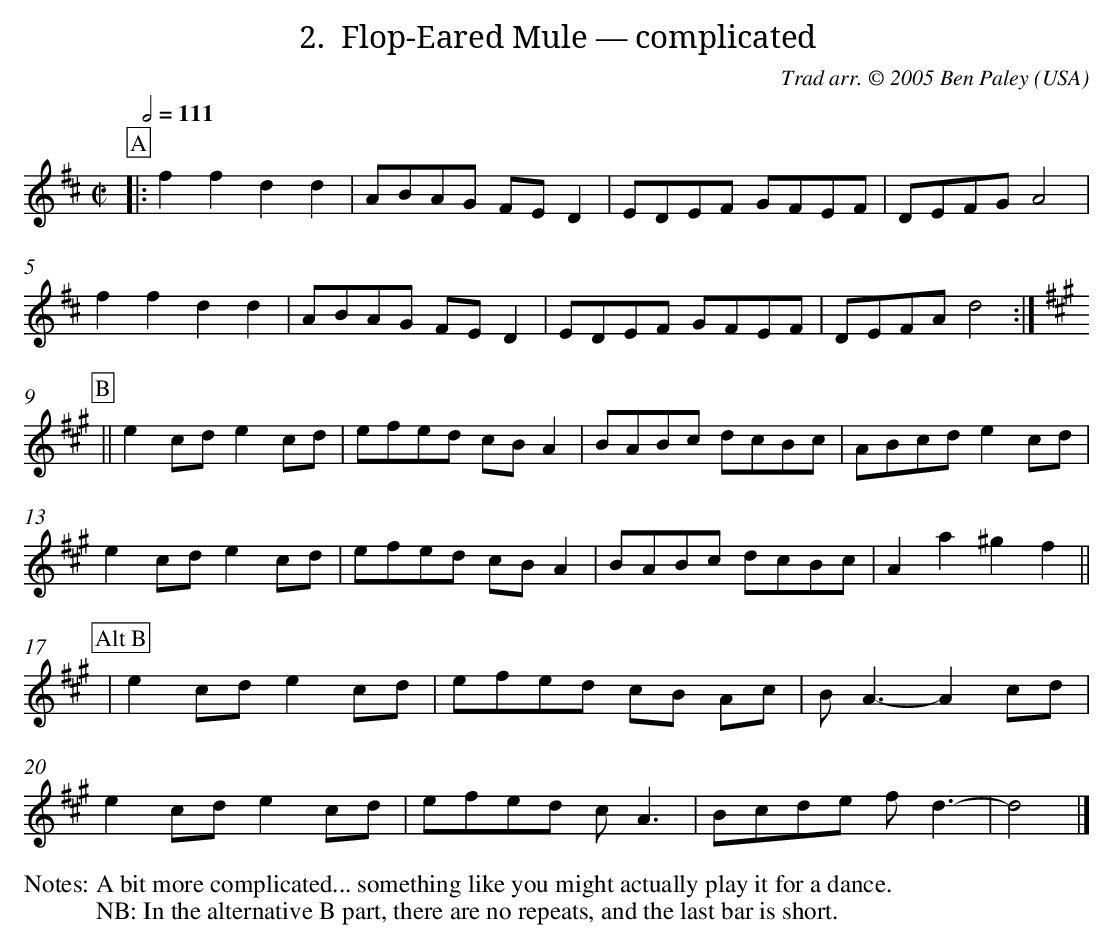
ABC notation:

X:1
T:Flop-Eared Mule — complicated
L:1/8
M:C|
C:Trad arr. © 2005 Ben Paley
O:USA
Q:1/2=111
K:D
P:A
|: f2 f2 d2 d2 | ABAG FE D2 | EDEF GFEF | DEFG A4 |
f2 f2 d2 d2 | ABAG FE D2 | EDEF GFEF | DEFA d4 :|
K:A
P:B
|| e2 cd e2 cd | efed cB A2 | BABc dcBc | ABcd e2 cd |
e2 cd e2 cd | efed cB A2 | BABc dcBc | A2 a2 ^g2 f2 ||
P:Alt B
| e2 cd e2 cd | efed cB Ac | B A3-A2 cd |
e2 cd e2 cd | efed c A3 | Bcde f d3-| d4 |]
